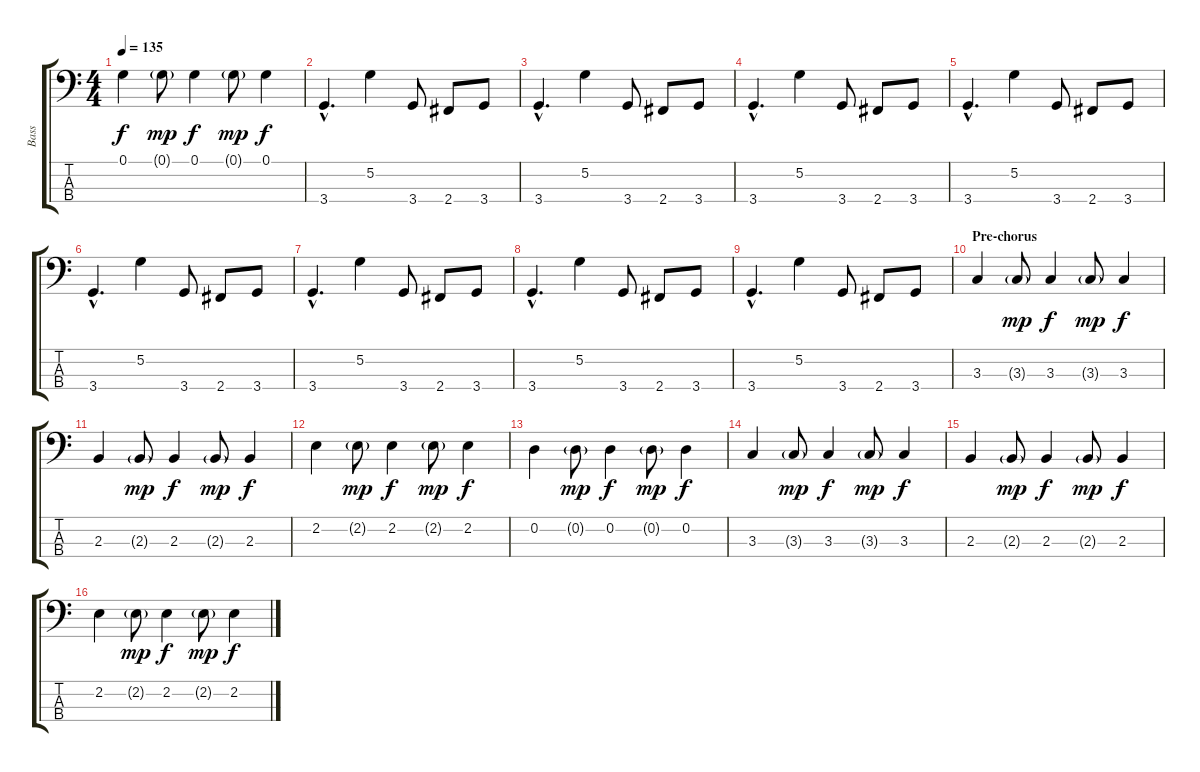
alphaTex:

\track ("Bass" "Bass") {instrument acousticbass}
\staff {score tabs}
\tuning (G2 D2 A1 E1) {hide}
\ts (4 4)
\tempo 135
\clef f4
\ks c
0.1.4{dy f} 0.1{g}.8{dy mp} 0.1.4{dy f} 0.1{g}.8{dy mp} 0.1.4{dy f} |
3.4{hac}.4{d} 5.2.4 3.4.8 2.4.8 3.4.8 |
3.4{hac}.4{d} 5.2.4 3.4.8 2.4.8 3.4.8 |
3.4{hac}.4{d} 5.2.4 3.4.8 2.4.8 3.4.8 |
3.4{hac}.4{d} 5.2.4 3.4.8 2.4.8 3.4.8 |
3.4{hac}.4{d} 5.2.4 3.4.8 2.4.8 3.4.8 |
3.4{hac}.4{d} 5.2.4 3.4.8 2.4.8 3.4.8 |
3.4{hac}.4{d} 5.2.4 3.4.8 2.4.8 3.4.8 |
3.4{hac}.4{d} 5.2.4 3.4.8 2.4.8 3.4.8 |
\section ("" "Pre-chorus")
3.3.4 3.3{g}.8{dy mp} 3.3.4{dy f} 3.3{g}.8{dy mp} 3.3.4{dy f} |
2.3.4 2.3{g}.8{dy mp} 2.3.4{dy f} 2.3{g}.8{dy mp} 2.3.4{dy f} |
2.2.4 2.2{g}.8{dy mp} 2.2.4{dy f} 2.2{g}.8{dy mp} 2.2.4{dy f} |
0.2.4 0.2{g}.8{dy mp} 0.2.4{dy f} 0.2{g}.8{dy mp} 0.2.4{dy f} |
3.3.4 3.3{g}.8{dy mp} 3.3.4{dy f} 3.3{g}.8{dy mp} 3.3.4{dy f} |
2.3.4 2.3{g}.8{dy mp} 2.3.4{dy f} 2.3{g}.8{dy mp} 2.3.4{dy f} |
2.2.4 2.2{g}.8{dy mp} 2.2.4{dy f} 2.2{g}.8{dy mp} 2.2.4{dy f}
